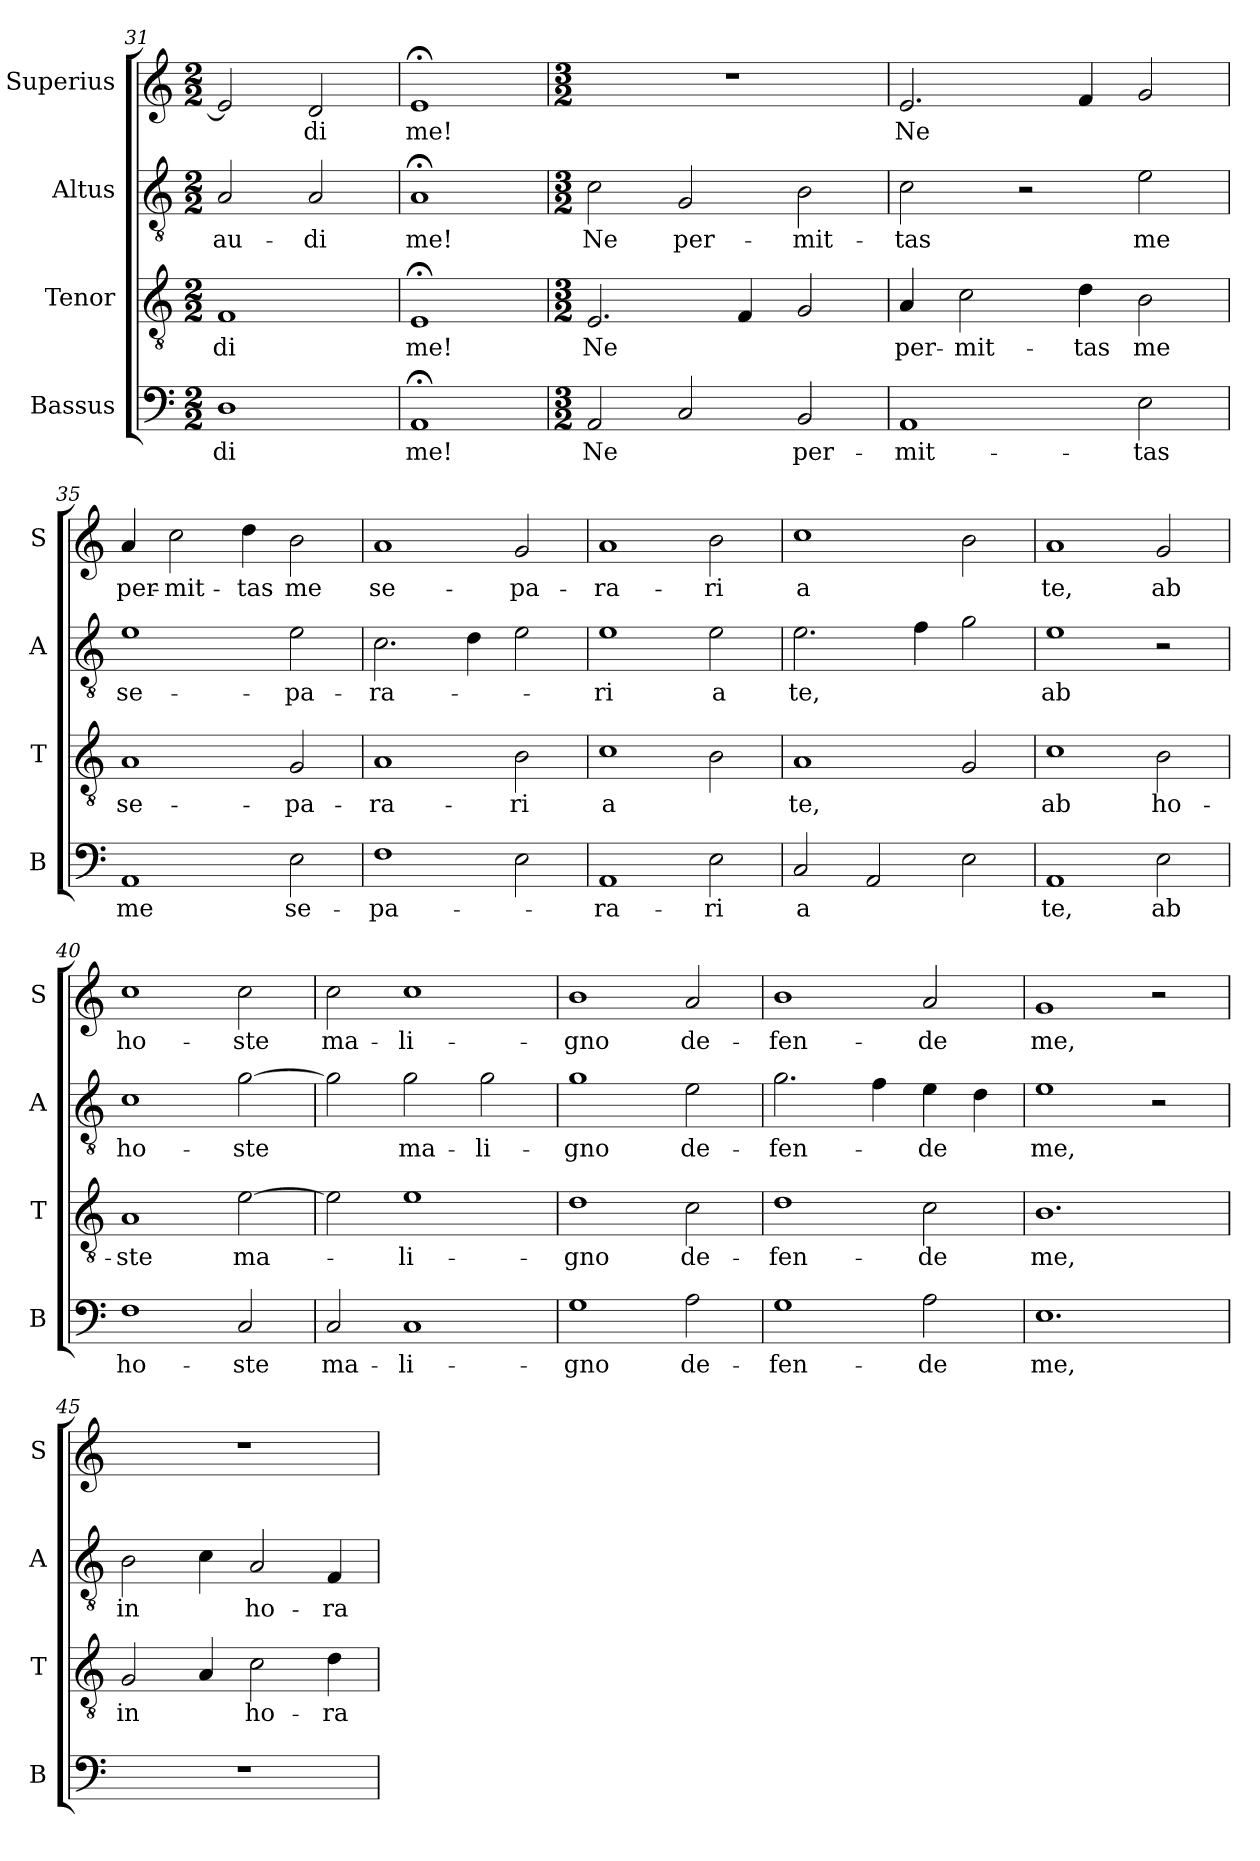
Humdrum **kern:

**kern	**text	**kern	**text	**kern	**text	**kern	**text
*part4	*part4	*part3	*part3	*part2	*part2	*part1	*part1
*staff4	*staff4	*staff3	*staff3	*staff2	*staff2	*staff1	*staff1
*I"Bassus	*	*I"Tenor	*	*I"Altus	*	*I"Superius	*
*I'B	*	*I'T	*	*I'A	*	*I'S	*
*clefF4	*	*clefGv2	*	*clefGv2	*	*clefG2	*
*k[]	*	*k[]	*	*k[]	*	*k[]	*
*M2/2	*	*M2/2	*	*M2/2	*	*M2/2	*
=31	=31	=31	=31	=31	=31	=31	=31
!	!	!	!	!	!LO:LY:i	!	!
1D	-di	1F	-di	2A	-au-	2e]	.
!	!	!	!	!	!LO:LY:i	!	!
.	.	.	.	2A	-di	2d	-di
=32	=32	=32	=32	=32	=32	=32	=32
1AA;<	me!	1E;<	me!	1A;<	me!	1e;<	me!
=33	=33	=33	=33	=33	=33	=33	=33
*M3/2	*	*M3/2	*	*M3/2	*	*M3/2	*
2AA	Ne	2.E	Ne	2c	Ne	1.r	.
2C	.	.	.	2G	per-	.	.
.	.	4F	.	.	.	.	.
2BB	per-	2G	.	2B	-mit-	.	.
=34	=34	=34	=34	=34	=34	=34	=34
1AA	-mit-	4A	per-	2c	-tas	2.e	Ne
.	.	2c	-mit-	.	.	.	.
.	.	.	.	2r	.	.	.
.	.	4d	-tas	.	.	4f	.
2E	-tas	2B	me	2e	me	2g	.
=35	=35	=35	=35	=35	=35	=35	=35
1AA	me	1A	se-	1e	se-	4a	per-
.	.	.	.	.	.	2cc	-mit-
.	.	.	.	.	.	4dd	-tas
!	!LO:LY:i	!	!	!	!	!	!
2E	se-	2G	-pa-	2e	-pa-	2b	me
=36	=36	=36	=36	=36	=36	=36	=36
!	!LO:LY:i	!	!	!	!	!	!
1F	-pa-	1A	-ra-	2.c	-ra-	1a	se-
.	.	.	.	4d	.	.	.
2E	.	2B	-ri	2e	.	2g	-pa-
=37	=37	=37	=37	=37	=37	=37	=37
!	!LO:LY:i	!	!	!	!	!	!
1AA	-ra-	1c	a	1e	-ri	1a	-ra-
!	!LO:LY:i	!	!	!	!	!	!
2E	-ri	2B	.	2e	a	2b	-ri
=38	=38	=38	=38	=38	=38	=38	=38
!	!LO:LY:i	!	!	!	!	!	!
2C	a	1A	te,	2.e	te,	1cc	a
2AA	.	.	.	.	.	.	.
.	.	.	.	4f	.	.	.
2E	.	2G	.	2g	.	2b	.
=39	=39	=39	=39	=39	=39	=39	=39
!	!LO:LY:i	!	!	!	!	!	!
1AA	te,	1c	ab	1e	ab	1a	te,
2E	ab	2B	ho-	2r	.	2g	ab
=40	=40	=40	=40	=40	=40	=40	=40
1F	ho-	1A	-ste	1c	ho-	1cc	ho-
2C	-ste	[2e	ma-	[2g	-ste	2cc	-ste
=41	=41	=41	=41	=41	=41	=41	=41
2C	ma-	2e]	.	2g]	.	2cc	ma-
1C	-li-	1e	-li-	2g	ma-	1cc	-li-
.	.	.	.	2g	-li-	.	.
=42	=42	=42	=42	=42	=42	=42	=42
1G	-gno	1d	-gno	1g	-gno	1b	-gno
!	!LO:LY:i	!	!	!	!LO:LY:i	!	!
2A	de-	2c	de-	2e	de-	2a	de-
=43	=43	=43	=43	=43	=43	=43	=43
!	!LO:LY:i	!	!	!	!LO:LY:i	!	!
1G	-fen-	1d	-fen-	2.g	-fen-	1b	-fen-
.	.	.	.	4f	.	.	.
!	!LO:LY:i	!	!	!	!LO:LY:i	!	!
2A	-de	2c	-de	4e	-de	2a	-de
.	.	.	.	4d	.	.	.
=44	=44	=44	=44	=44	=44	=44	=44
!	!LO:LY:i	!	!	!	!LO:LY:i	!	!
1.E	me,	1.B	me,	1e	me,	1g	me,
.	.	.	.	2r	.	2r	.
=45	=45	=45	=45	=45	=45	=45	=45
!	!	!	!LO:LY:i	!	!LO:LY:i	!	!
1.r	.	2G	in	2B	in	1.r	.
.	.	4A	.	4c	.	.	.
!	!	!	!LO:LY:i	!	!LO:LY:i	!	!
.	.	2c	ho-	2A	ho-	.	.
!	!	!	!LO:LY:i	!	!LO:LY:i	!	!
.	.	4d	-ra	4F	-ra	.	.
=	=	=	=	=	=	=	=
*-	*-	*-	*-	*-	*-	*-	*-
